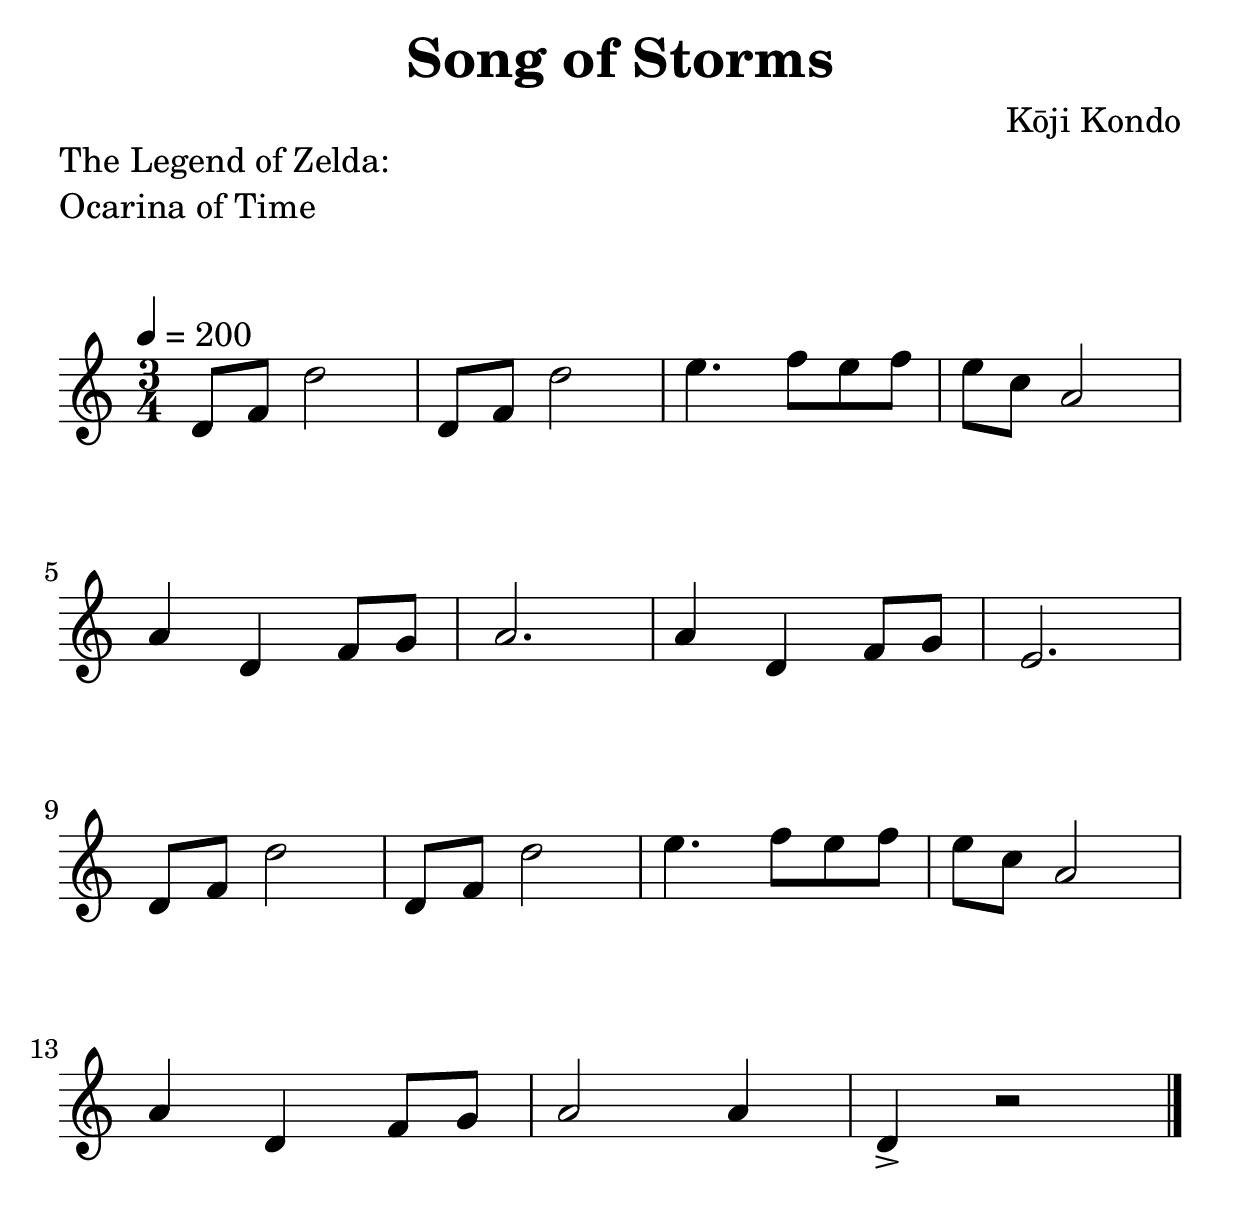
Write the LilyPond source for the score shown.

\version "2.20.0"

\header {
  title = "Song of Storms"
  piece = \markup \left-column { "The Legend of Zelda:" "Ocarina of Time" }
}

\include "header.ily"

song = \relative c'' {
  \tempo 4 = 200
  \time 3/4

  d8 f d'2 | % 1
  d,8 f d'2 | % 2
  e4. f8 e f | % 3
  e c a2 | % 4
  \break
  a4 d, f8 g | % 5
  a2. | % 6
  a4 d, f8 g | % 7
  e2. | % 8
  \break
  d8 f d'2 | % 9
  d,8 f d'2 | % 10
  e4. f8 e f | % 11
  e c a2 | % 12
  \break
  a4 d, f8 g | % 13
  a2 a4 | % 14
  d,\accent r2 \bar "|." % 15
}

\include "articulate.ly"

staff = \new Staff \with { midiInstrument = "ocarina" } {
  \clef "treble^8"
  \song
}

\score {
  \staff

  \layout {
    \context {
      \Score
      \omit ClefModifier
    }
  }
}

\score {
  \unfoldRepeats \articulate \staff

  \midi {}
}

